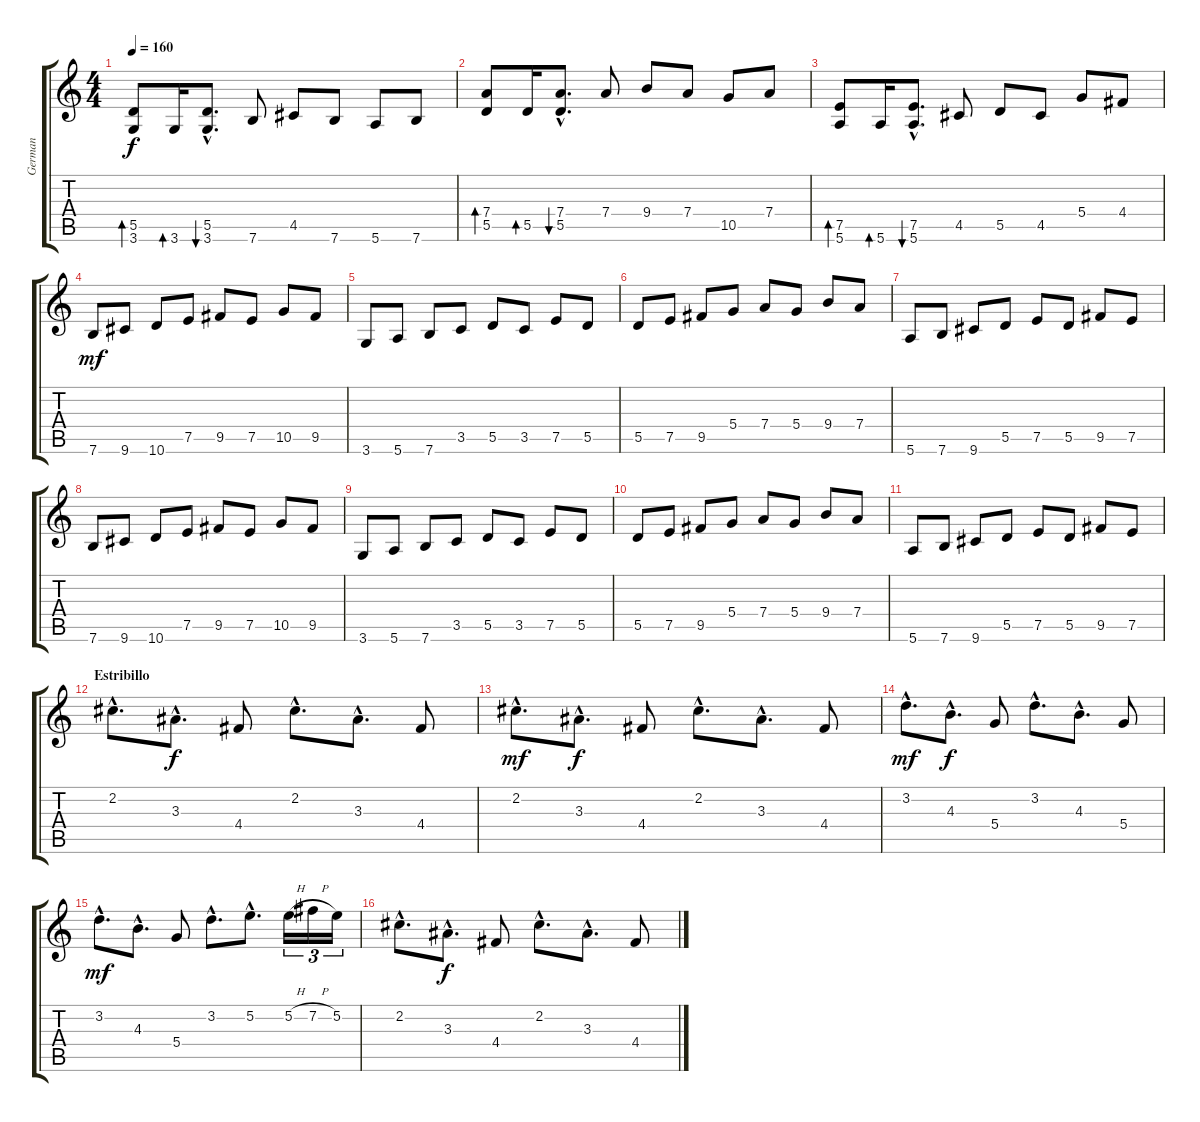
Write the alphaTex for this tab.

\track ("German" "German") {instrument distortionguitar}
\staff {score tabs}
\tuning (E4 B3 G3 D3 A2 E2) {hide}
\ts (4 4)
\tempo 160
\clef g2
\ks c
(5.5 3.6).8{bd 30 dy f} 3.6.16{bd 30} (5.5{hac} 3.6{hac}).8{d bu 30} 7.6.8 4.5.8 7.6.8 5.6.8 7.6.8 |
(7.4 5.5).8{bd 30} 5.5.16{bd 30} (7.4{hac} 5.5{hac}).8{d bu 30} 7.4.8 9.4.8 7.4.8 10.5.8 7.4.8 |
(7.5 5.6).8{bd 30} 5.6.16{bd 30} (7.5{hac} 5.6{hac}).8{d bu 30} 4.5.8 5.5.8 4.5.8 5.4.8 4.4.8 |
7.6.8{dy mf} 9.6.8 10.6.8 7.5.8 9.5.8 7.5.8 10.5.8 9.5.8 |
3.6.8 5.6.8 7.6.8 3.5.8 5.5.8 3.5.8 7.5.8 5.5.8 |
5.5.8 7.5.8 9.5.8 5.4.8 7.4.8 5.4.8 9.4.8 7.4.8 |
5.6.8 7.6.8 9.6.8 5.5.8 7.5.8 5.5.8 9.5.8 7.5.8 |
7.6.8 9.6.8 10.6.8 7.5.8 9.5.8 7.5.8 10.5.8 9.5.8 |
3.6.8 5.6.8 7.6.8 3.5.8 5.5.8 3.5.8 7.5.8 5.5.8 |
5.5.8 7.5.8 9.5.8 5.4.8 7.4.8 5.4.8 9.4.8 7.4.8 |
5.6.8 7.6.8 9.6.8 5.5.8 7.5.8 5.5.8 9.5.8 7.5.8 |
\section ("" "Estribillo")
2.2{hac}.8{d} 3.3{hac}.8{d dy f} 4.4.8 2.2{hac}.8{d} 3.3{hac}.8{d} 4.4.8 |
2.2{hac}.8{d dy mf} 3.3{hac}.8{d dy f} 4.4.8 2.2{hac}.8{d} 3.3{hac}.8{d} 4.4.8 |
3.2{hac}.8{d dy mf} 4.3{hac}.8{d dy f} 5.4.8 3.2{hac}.8{d} 4.3{hac}.8{d} 5.4.8 |
3.2{hac}.8{d dy mf} 4.3{hac}.8{d} 5.4.8 3.2{hac}.8{d} 5.2{hac}.8{d} 5.2{h}.16{tu (3 2)} 7.2{h}.16{tu (3 2)} 5.2.16{tu (3 2)} |
2.2{hac}.8{d} 3.3{hac}.8{d dy f} 4.4.8 2.2{hac}.8{d} 3.3{hac}.8{d} 4.4.8
